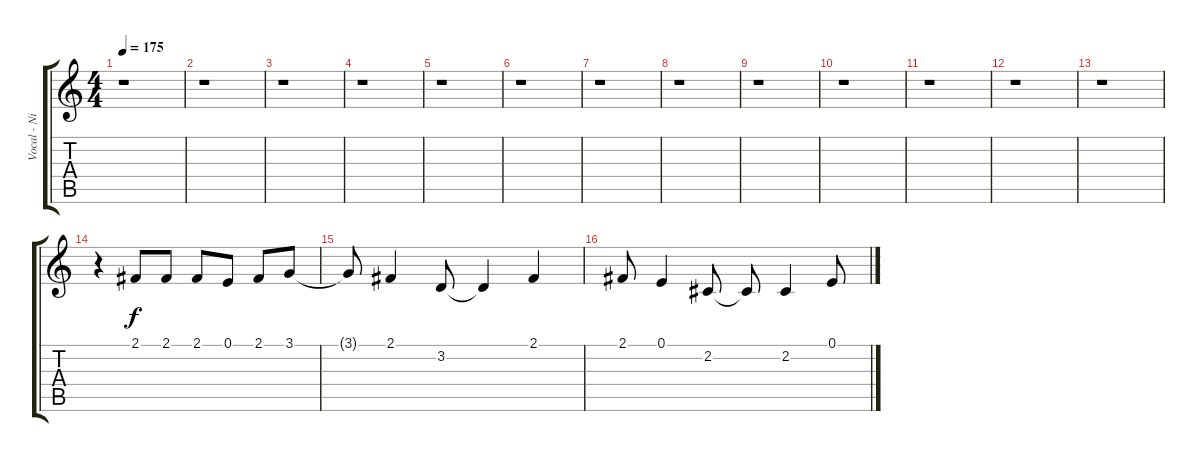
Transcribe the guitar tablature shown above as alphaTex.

\track ("Vocal - Nikola" "Vocal - Ni") {instrument flute}
\staff {score tabs}
\tuning (E4 B3 G3 D3 A2 E2) {hide}
\ts (4 4)
\tempo 175
\clef g2
\ks c
r.1{dy f} |
r.1 |
r.1 |
r.1 |
r.1 |
r.1 |
r.1 |
r.1 |
r.1 |
r.1 |
r.1 |
r.1 |
r.1 |
r.4 2.1.8 2.1.8 2.1.8 0.1.8 2.1.8 3.1.8 |
3.1{t}.8 2.1.4 3.2.8 3.2{t}.4 2.1.4 |
2.1.8 0.1.4 2.2.8 2.2{t}.8 2.2.4 0.1.8
